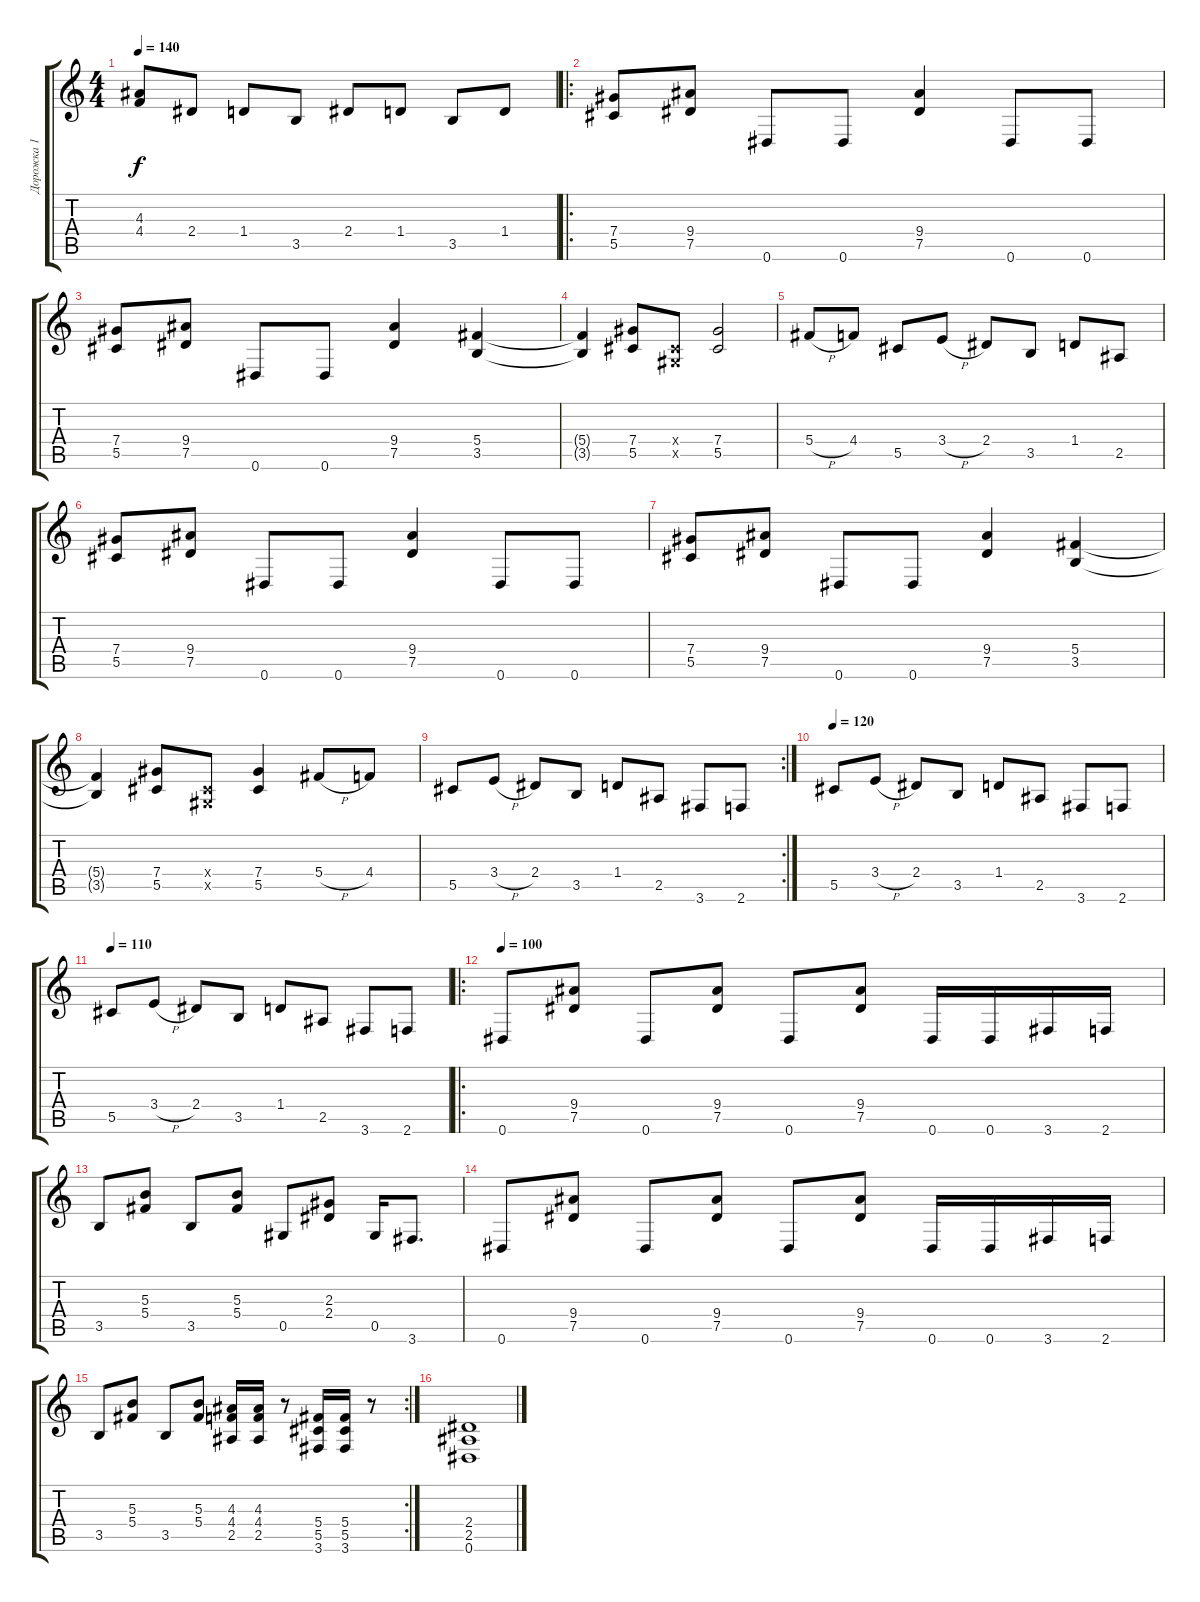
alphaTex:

\track ("Дорожка 1" "Дорожка 1") {instrument distortionguitar}
\staff {score tabs}
\tuning (Eb4 Bb3 Gb3 Db3 Ab2 Eb2) {hide}
\ts (4 4)
\tempo 140
\clef g2
\ks c
(4.3{t} 4.4{t}).8{dy f} 2.4.8 1.4.8 3.5.8 2.4.8 1.4.8 3.5.8 1.4.8 |
\ro
(7.4 5.5).8 (9.4 7.5).8 0.6.8 0.6.8 (9.4 7.5).4 0.6.8 0.6.8 |
(7.4 5.5).8 (9.4 7.5).8 0.6.8 0.6.8 (9.4 7.5).4 (5.4 3.5).4 |
(5.4{t} 3.5{t}).4 (7.4 5.5).8 (0.4{x} 0.5{x}).8 (7.4 5.5).2 |
5.4{h}.8 4.4.8 5.5.8 3.4{h}.8 2.4.8 3.5.8 1.4.8 2.5.8 |
(7.4 5.5).8 (9.4 7.5).8 0.6.8 0.6.8 (9.4 7.5).4 0.6.8 0.6.8 |
(7.4 5.5).8 (9.4 7.5).8 0.6.8 0.6.8 (9.4 7.5).4 (5.4 3.5).4 |
(5.4{t} 3.5{t}).4 (7.4 5.5).8 (0.4{x} 0.5{x}).8 (7.4 5.5).4 5.4{h}.8 4.4.8 |
\rc 2
5.5.8 3.4{h}.8 2.4.8 3.5.8 1.4.8 2.5.8 3.6.8 2.6.8 |
\tempo 120
5.5.8 3.4{h}.8 2.4.8 3.5.8 1.4.8 2.5.8 3.6.8 2.6.8 |
\tempo 110
5.5.8 3.4{h}.8 2.4.8 3.5.8 1.4.8 2.5.8 3.6.8 2.6.8 |
\ro
\tempo 100
0.6.8 (9.4 7.5).8 0.6.8 (9.4 7.5).8 0.6.8 (9.4 7.5).8 0.6.16 0.6.16 3.6.16 2.6.16 |
3.5.8 (5.3 5.4).8 3.5.8 (5.3 5.4).8 0.5.8 (2.3 2.4).8 0.5.16 3.6.8{d} |
0.6.8 (9.4 7.5).8 0.6.8 (9.4 7.5).8 0.6.8 (9.4 7.5).8 0.6.16 0.6.16 3.6.16 2.6.16 |
\rc 2
3.5.8 (5.3 5.4).8 3.5.8 (5.3 5.4).8 (4.3 4.4 2.5).16 (4.3 4.4 2.5).16 r.8 (5.4 5.5 3.6).16 (5.4 5.5 3.6).16 r.8 |
(2.4 2.5 0.6).1
